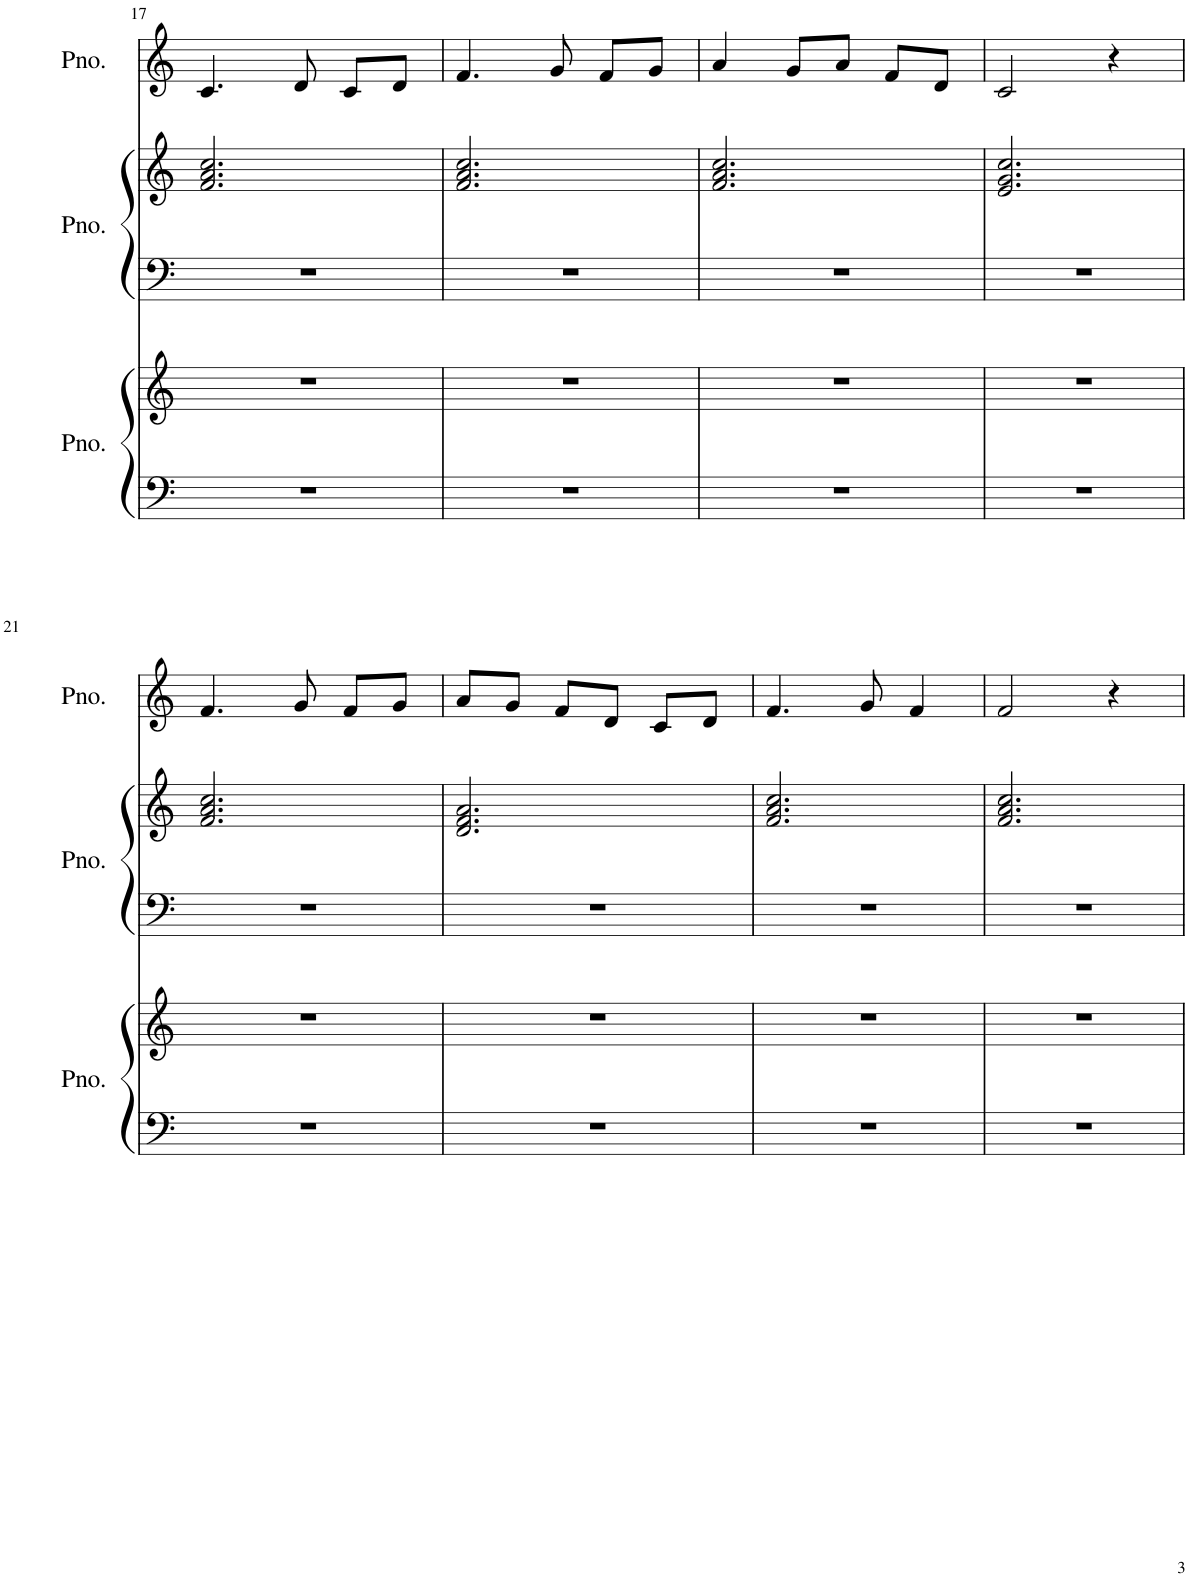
**kern	**kern	**kern	**kern	**kern
*part3	*part3	*part2	*part2	*part1
*staff5	*staff4	*staff3	*staff2	*staff1
*I"Piano	*	*I"Piano	*	*I"Piano
*I'Pno.	*	*I'Pno.	*	*I'Pno.
!!LO:PB:g=z
*clefF4	*clefG2	*clefF4	*clefG2	*clefG2
*k[]	*k[]	*k[]	*k[]	*k[]
*M3/4	*M3/4	*M3/4	*M3/4	*M3/4
=17	=17	=17	=17	=17
2.r	2.r	2.r	2.f/ 2.a/ 2.cc/	4.c/
.	.	.	.	8d/
.	.	.	.	8c/L
.	.	.	.	8d/J
=18	=18	=18	=18	=18
2.r	2.r	2.r	2.f/ 2.a/ 2.cc/	4.f/
.	.	.	.	8g/
.	.	.	.	8f/L
.	.	.	.	8g/J
=19	=19	=19	=19	=19
2.r	2.r	2.r	2.f/ 2.a/ 2.cc/	4a/
.	.	.	.	8g/L
.	.	.	.	8a/J
.	.	.	.	8f/L
.	.	.	.	8d/J
=20	=20	=20	=20	=20
2.r	2.r	2.r	2.e/ 2.g/ 2.cc/	2c/
.	.	.	.	4r
!!LO:LB:g=z
=21	=21	=21	=21	=21
2.r	2.r	2.r	2.f/ 2.a/ 2.cc/	4.f/
.	.	.	.	8g/
.	.	.	.	8f/L
.	.	.	.	8g/J
=22	=22	=22	=22	=22
2.r	2.r	2.r	2.d/ 2.f/ 2.a/	8a/L
.	.	.	.	8g/J
.	.	.	.	8f/L
.	.	.	.	8d/J
.	.	.	.	8c/L
.	.	.	.	8d/J
=23	=23	=23	=23	=23
2.r	2.r	2.r	2.f/ 2.a/ 2.cc/	4.f/
.	.	.	.	8g/
.	.	.	.	4f/
=24	=24	=24	=24	=24
2.r	2.r	2.r	2.f/ 2.a/ 2.cc/	2f/
.	.	.	.	4r
=	=	=	=	=
*-	*-	*-	*-	*-
